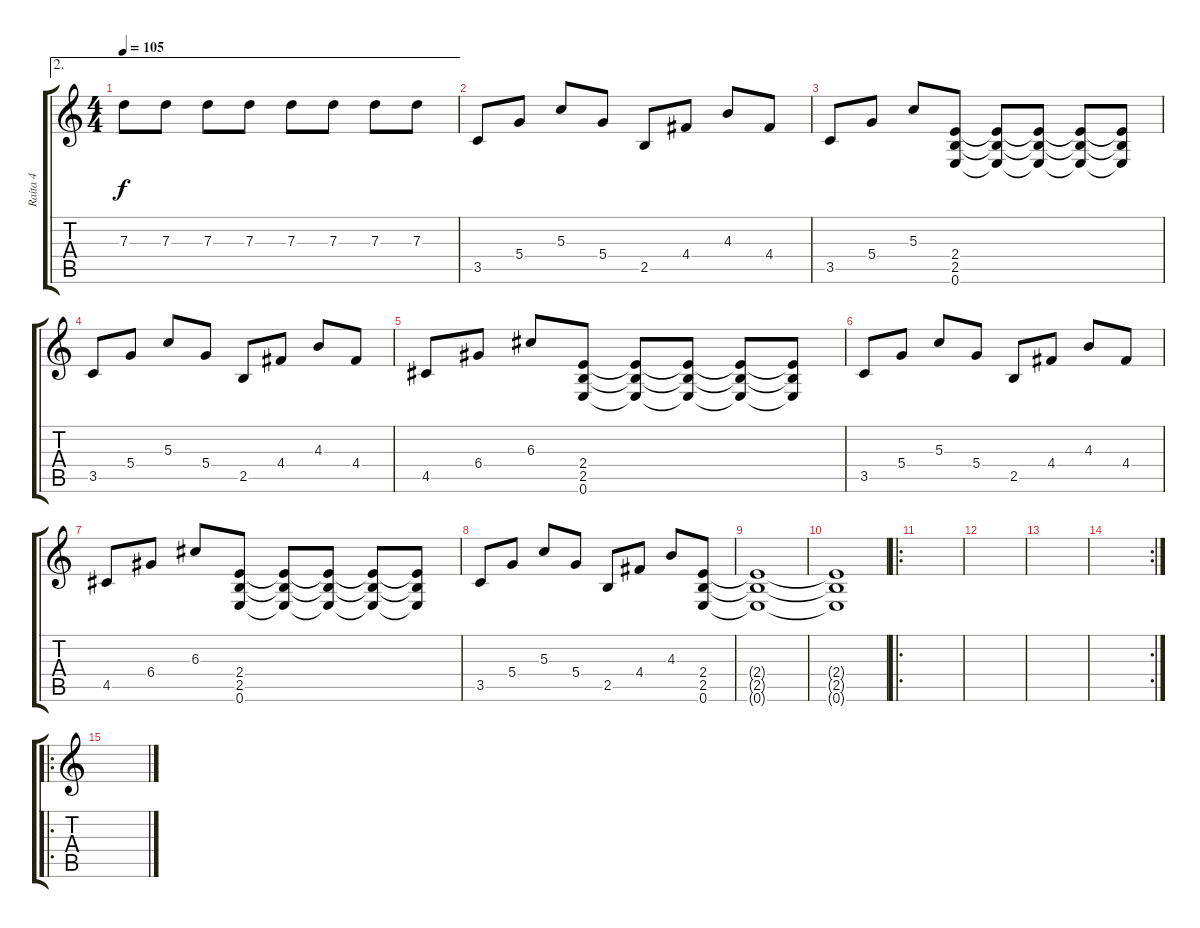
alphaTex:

\track ("Raita 4" "Raita 4") {instrument electricguitarclean}
\staff {score tabs}
\tuning (E4 B3 G3 D3 A2 E2) {hide}
\ae 2
\ts (4 4)
\tempo 105
\clef g2
\ks c
7.3.8{dy f} 7.3.8 7.3.8 7.3.8 7.3.8 7.3.8 7.3.8 7.3.8 |
3.5.8{instrument distortionguitar} 5.4.8 5.3.8 5.4.8 2.5.8 4.4.8 4.3.8 4.4.8 |
3.5.8 5.4.8 5.3.8 (2.4 2.5 0.6).8 (2.4{t} 2.5{t} 0.6{t}).8 (2.4{t} 2.5{t} 0.6{t}).8 (2.4{t} 2.5{t} 0.6{t}).8 (2.4{t} 2.5{t} 0.6{t}).8 |
3.5.8 5.4.8 5.3.8 5.4.8 2.5.8 4.4.8 4.3.8 4.4.8 |
4.5.8 6.4.8 6.3.8 (2.4 2.5 0.6).8 (2.4{t} 2.5{t} 0.6{t}).8 (2.4{t} 2.5{t} 0.6{t}).8 (2.4{t} 2.5{t} 0.6{t}).8 (2.4{t} 2.5{t} 0.6{t}).8 |
3.5.8 5.4.8 5.3.8 5.4.8 2.5.8 4.4.8 4.3.8 4.4.8 |
4.5.8 6.4.8 6.3.8 (2.4 2.5 0.6).8 (2.4{t} 2.5{t} 0.6{t}).8 (2.4{t} 2.5{t} 0.6{t}).8 (2.4{t} 2.5{t} 0.6{t}).8 (2.4{t} 2.5{t} 0.6{t}).8 |
3.5.8 5.4.8 5.3.8 5.4.8 2.5.8 4.4.8 4.3.8 (2.4 2.5 0.6).8{volume 5} |
(2.4{t} 2.5{t} 0.6{t}).1 |
(2.4{t} 2.5{t} 0.6{t}).1 |
\ro
|
|
|
\rc 2
|
\ro
